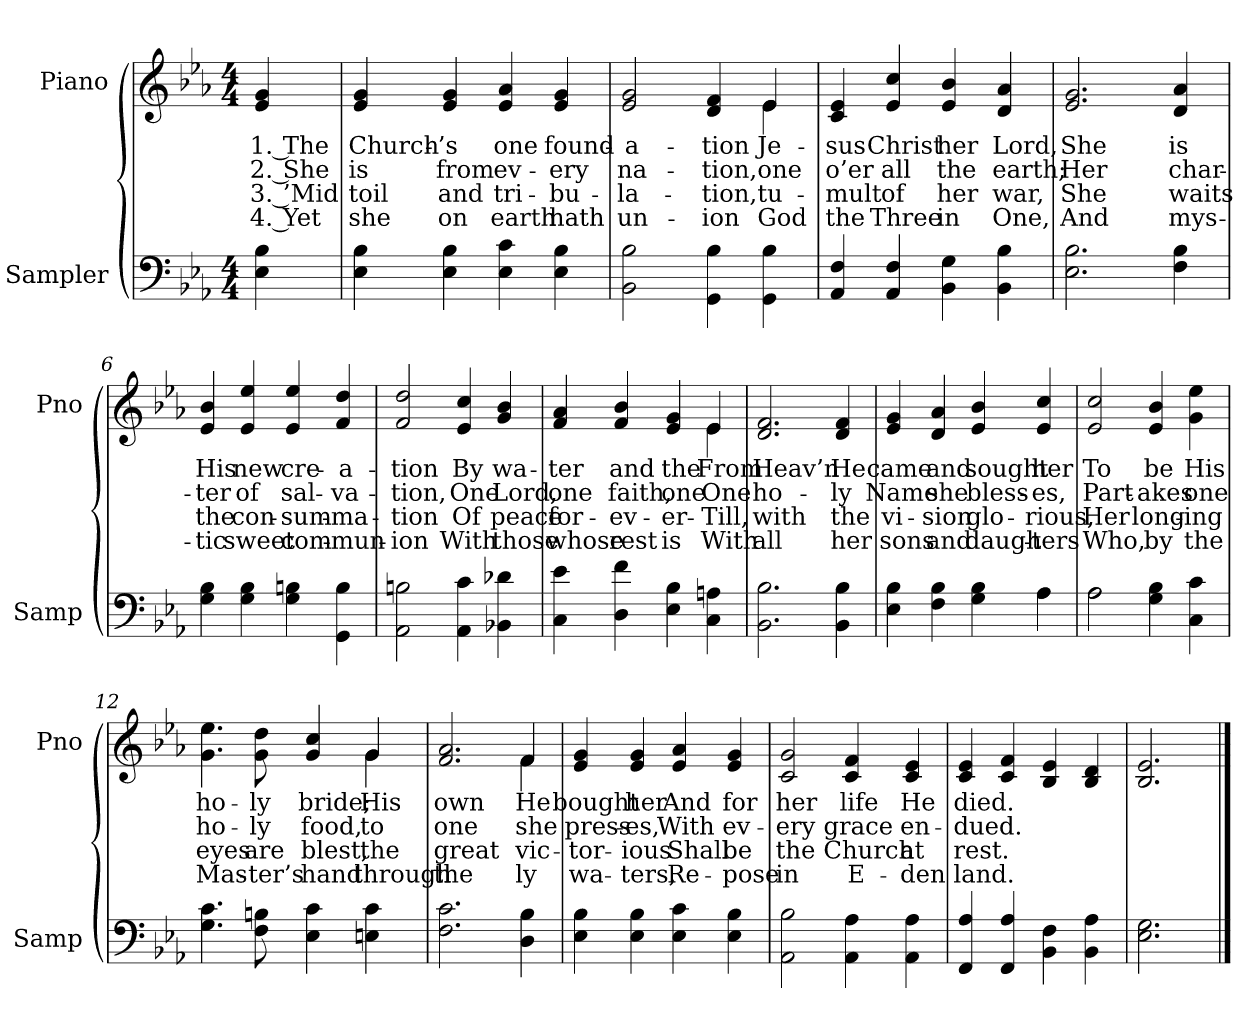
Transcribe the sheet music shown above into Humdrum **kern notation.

**kern	**kern	**text	**text	**text	**text
*part2	*part1	*part1	*part1	*part1	*part1
*staff2	*staff1	*staff1	*staff1	*staff1	*staff1
*I"Sampler	*I"Piano	*	*	*	*
*I'Samp	*I'Pno	*	*	*	*
*clefF4	*clefG2	*	*	*	*
*k[b-e-a-]	*k[b-e-a-]	*	*	*	*
*E-:	*E-:	*	*	*	*
*M4/4	*M4/4	*	*	*	*
=1	=1	=1	=1	=1	=1
4E- 4B-	4e- 4g	1. The	2. She	3. ’Mid	4. Yet
=2	=2	=2	=2	=2	=2
4E- 4B-	4e- 4g	Church-	is	toil	she
4E- 4B-	4e- 4g	-’s	from	and	on
4E- 4c	4e- 4a-	one	ev-	tri-	earth
4E- 4B-	4e- 4g	found-	-ery	-bu-	hath
=3	=3	=3	=3	=3	=3
*	*^	*	*	*	*
2BB- 2B-	2e- 2g	2.ryy	-a-	na-	-la-	un-
4GG 4B-	4d 4f	.	-tion	-tion,	-tion,	-ion
4GG 4B-	4e-/	4e-	Je-	one	tu-	God
*	*v	*v	*	*	*	*
=4	=4	=4	=4	=4	=4
4AA- 4F	4c 4e-	-sus	o’er	-mult	the
4AA- 4F	4e- 4cc	Christ	all	of	Three
4BB- 4G	4e- 4b-	her	the	her	in
4BB- 4B-	4d 4a-	Lord,	earth;	war,	One,
=5	=5	=5	=5	=5	=5
2.E- 2.B-	2.e- 2.g	She	Her	She	And
4F 4B-	4d 4a-	is	char-	waits	mys-
=6	=6	=6	=6	=6	=6
4G 4B-	4e- 4b-	His	-ter	the	-tic
4G 4B-	4e- 4ee-	new	of	con-	sweet
4G 4Bn	4e- 4ee-	cre-	sal-	-sum-	com-
4GG 4B	4f 4dd	-a-	-va-	-ma-	-mun-
=7	=7	=7	=7	=7	=7
2AA- 2Bn	2f 2dd	-tion	-tion,	-tion	-ion
4AA- 4c	4e- 4cc	By	One	Of	With
4BB-X 4d-X	4g 4b-	wa-	Lord,	peace	those
=8	=8	=8	=8	=8	=8
*	*^	*	*	*	*
4C 4e-	4f 4a-	2.ryy	-ter	one	for-	whose
4D 4f	4f 4b-	.	and	faith,	-ev-	rest
4E- 4B-	4e- 4g	.	the	one	-er-	is
4C 4An	4e-/	4e-	From	One	Till,	With
*	*v	*v	*	*	*	*
=9	=9	=9	=9	=9	=9
2.BB- 2.B-	2.d 2.f	Heav’n	ho-	with	all
4BB- 4B-	4d 4f	He	-ly	the	her
=10	=10	=10	=10	=10	=10
*^	*	*	*	*	*
4E- 4B-	2.ryy	4e- 4g	came	Name	vi-	sons
4F 4B-	.	4d 4a-	and	she	-sion	and
4G 4B-	.	4e- 4b-	sought	bless-	glo-	daugh-
4A-\	4A-	4e- 4cc	her	-es,	-rious,	-ters
=11	=11	=11	=11	=11	=11	=11
2A-\	2A-	2e- 2cc	To	Part-	Her	Who,
4G 4B-	2ryy	4e- 4b-	be	-akes	long-	by
4C 4c	.	4g 4ee-	His	one	-ing	the
*v	*v	*	*	*	*	*
=12	=12	=12	=12	=12	=12
*	*^	*	*	*	*
4.G 4.c	4.g 4.ee-	2.ryy	ho-	ho-	eyes	Mas-
8F 8Bn	8g 8dd	.	-ly	-ly	are	-ter’s
4E- 4c	4g 4cc	.	bride;	food,	blest,	hand
4En 4c	4g/	4g	His	to	the	through
=13	=13	=13	=13	=13	=13	=13
2.F 2.c	2.f 2.a-	2.ryy	own	one	great	the
4D 4B-	4f/	4f	He	she	vic-	-ly
*	*v	*v	*	*	*	*
=14	=14	=14	=14	=14	=14
4E- 4B-	4e- 4g	bought	press-	-tor-	wa-
4E- 4B-	4e- 4g	her	-es,	-ious	-ters,
4E- 4c	4e- 4a-	And	With	Shall	Re-
4E- 4B-	4e- 4g	for	ev-	be	-pose
=15	=15	=15	=15	=15	=15
2AA- 2B-	2c 2g	her	-ery	the	in
4AA- 4A-	4c 4f	life	grace	Church	E-
4AA- 4A-	4c 4e-	He	en-	at	-den
=16	=16	=16	=16	=16	=16
4FF 4A-	4c 4e-	died.	-dued.	rest.	land.
4FF 4A-	4c 4f	.	.	.	.
4BB- 4F	4B- 4e-	.	.	.	.
4BB- 4A-	4B- 4d	.	.	.	.
=17	=17	=17	=17	=17	=17
2.E- 2.G	2.B- 2.e-	.	.	.	.
==	==	==	==	==	==
*-	*-	*-	*-	*-	*-
